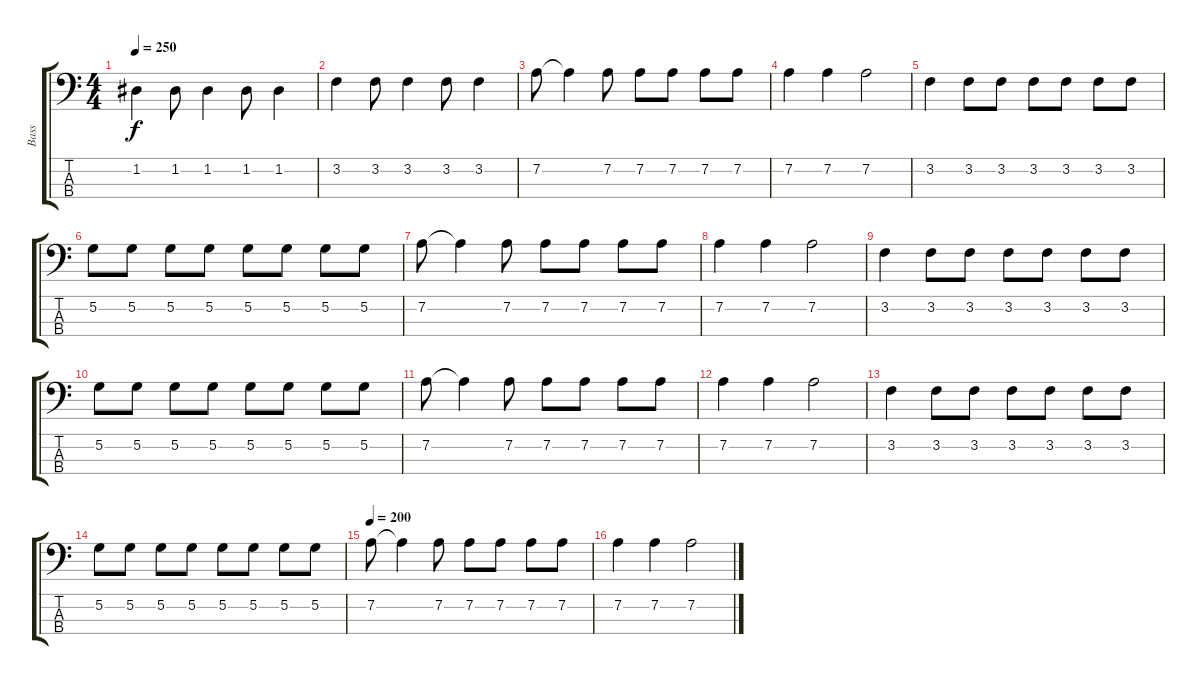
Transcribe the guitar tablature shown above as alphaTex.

\track ("Bass" "Bass") {instrument electricbassfinger}
\staff {score tabs}
\tuning (G2 D2 A1 E1) {hide}
\ts (4 4)
\tempo 250
\clef f4
\ks c
1.2.4{dy f} 1.2.8 1.2.4 1.2.8 1.2.4 |
3.2.4 3.2.8 3.2.4 3.2.8 3.2.4 |
7.2.8 7.2{t}.4 7.2.8 7.2.8 7.2.8 7.2.8 7.2.8 |
7.2.4 7.2.4 7.2.2 |
3.2.4 3.2.8 3.2.8 3.2.8 3.2.8 3.2.8 3.2.8 |
5.2.8 5.2.8 5.2.8 5.2.8 5.2.8 5.2.8 5.2.8 5.2.8 |
7.2.8 7.2{t}.4 7.2.8 7.2.8 7.2.8 7.2.8 7.2.8 |
7.2.4 7.2.4 7.2.2 |
3.2.4 3.2.8 3.2.8 3.2.8 3.2.8 3.2.8 3.2.8 |
5.2.8 5.2.8 5.2.8 5.2.8 5.2.8 5.2.8 5.2.8 5.2.8 |
7.2.8 7.2{t}.4 7.2.8 7.2.8 7.2.8 7.2.8 7.2.8 |
7.2.4 7.2.4 7.2.2 |
3.2.4 3.2.8 3.2.8 3.2.8 3.2.8 3.2.8 3.2.8 |
5.2.8 5.2.8 5.2.8 5.2.8 5.2.8 5.2.8 5.2.8 5.2.8 |
\tempo 200
7.2.8 7.2{t}.4 7.2.8 7.2.8 7.2.8 7.2.8 7.2.8 |
7.2.4 7.2.4 7.2.2
